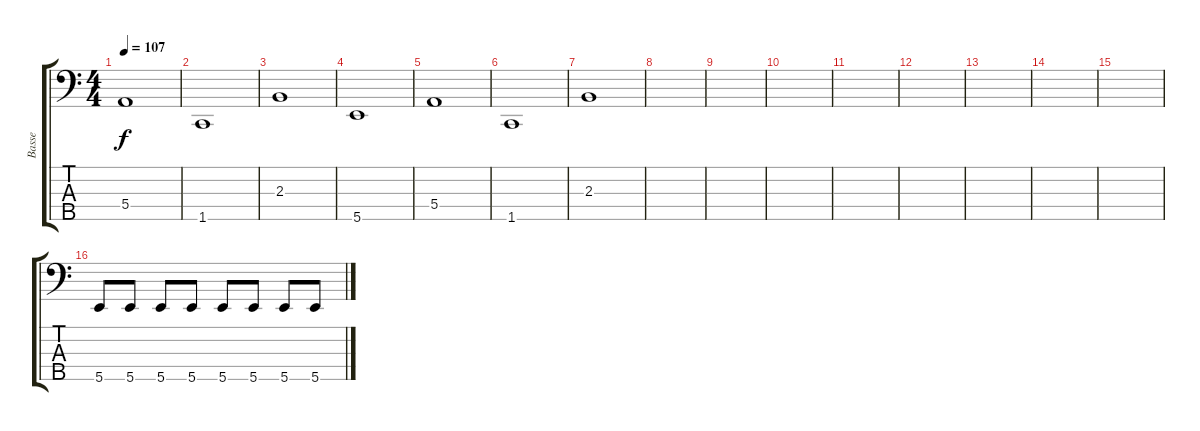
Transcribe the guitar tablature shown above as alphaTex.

\track ("Basse" "Basse") {instrument electricbassfinger}
\staff {score tabs}
\tuning (G2 D2 A1 E1 B0) {hide}
\ts (4 4)
\tempo 107
\clef f4
\ks c
5.4.1{dy f} |
1.5.1 |
2.3.1 |
5.5.1 |
5.4.1 |
1.5.1 |
2.3.1 |
|
|
|
|
|
|
|
|
5.5.8 5.5.8 5.5.8 5.5.8 5.5.8 5.5.8 5.5.8 5.5.8
